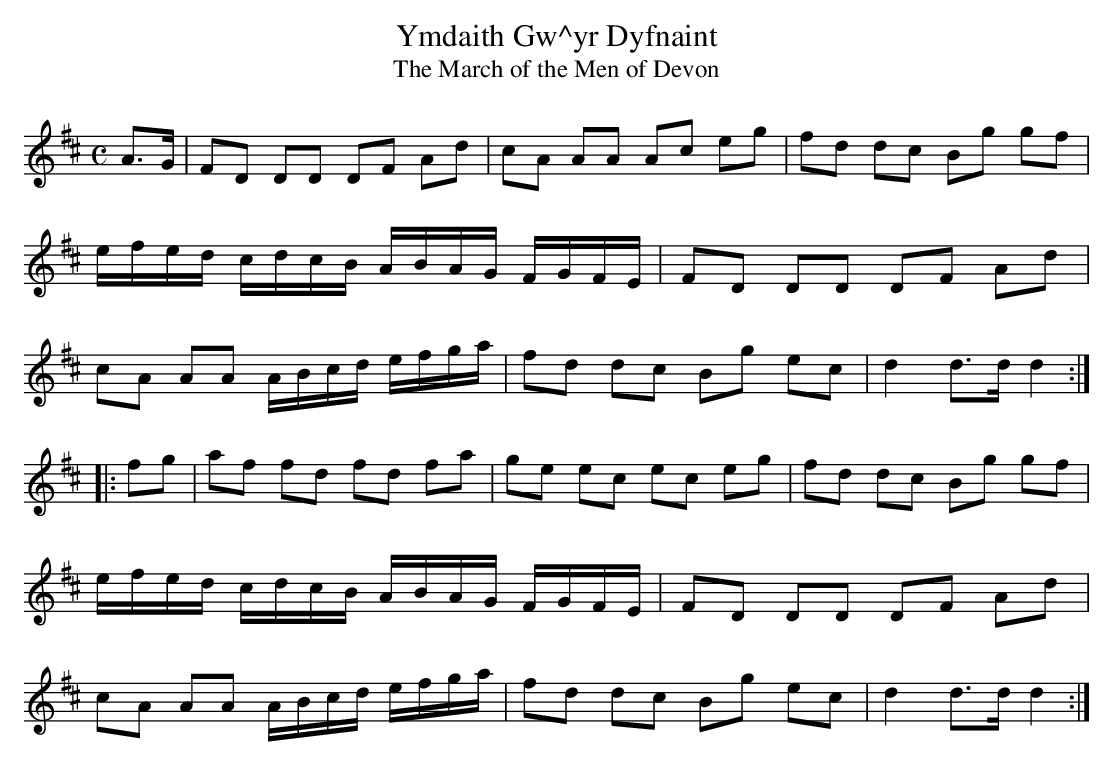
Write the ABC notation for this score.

X:1
T:Ymdaith Gw\^yr Dyfnaint
T:The March of the Men of Devon
M:C
K:D
A>G | FD DD DF Ad |cA AA Ac eg | fd dc Bg gf | \
L:1/16
efed cdcB ABAG FGFE | \
L:1/8
 FD DD DF Ad | cA AA A/2B/2c/2d/2 e/2f/2g/2a/2 | fd dc Bg ec | d2 d>d d2 ::
 fg | af fd fd fa | ge ec ec eg | fd dc Bg gf | \
L:1/16
efed cdcB ABAG FGFE | \
L:1/8
 FD DD DF Ad | cA AA A/2B/2c/2d/2 e/2f/2g/2a/2 | fd dc Bg ec | d2 d>d d2 :|
